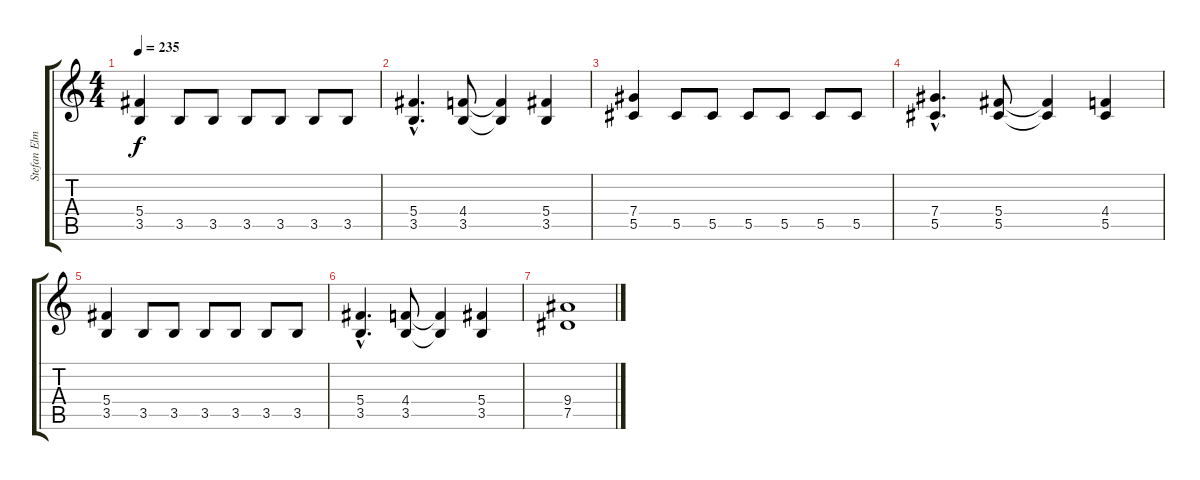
\track ("Stefan Elmgren (Rhythm Guitar)" "Stefan Elm") {instrument distortionguitar}
\staff {score tabs}
\tuning (Eb4 Bb3 Gb3 Db3 Ab2 Eb2) {hide}
\ts (4 4)
\tempo 235
\clef g2
\ks c
(5.4 3.5).4{dy f} 3.5.8 3.5.8 3.5.8 3.5.8 3.5.8 3.5.8 |
(5.4{hac} 3.5{hac}).4{d} (4.4 3.5).8 (4.4{t} 3.5{t}).4 (5.4 3.5).4 |
(7.4 5.5).4 5.5.8 5.5.8 5.5.8 5.5.8 5.5.8 5.5.8 |
(7.4{hac} 5.5{hac}).4{d} (5.4 5.5).8 (5.4{t} 5.5{t}).4 (4.4 5.5).4 |
(5.4 3.5).4 3.5.8 3.5.8 3.5.8 3.5.8 3.5.8 3.5.8 |
(5.4{hac} 3.5{hac}).4{d} (4.4 3.5).8 (4.4{t} 3.5{t}).4 (5.4 3.5).4 |
(9.4 7.5).1
